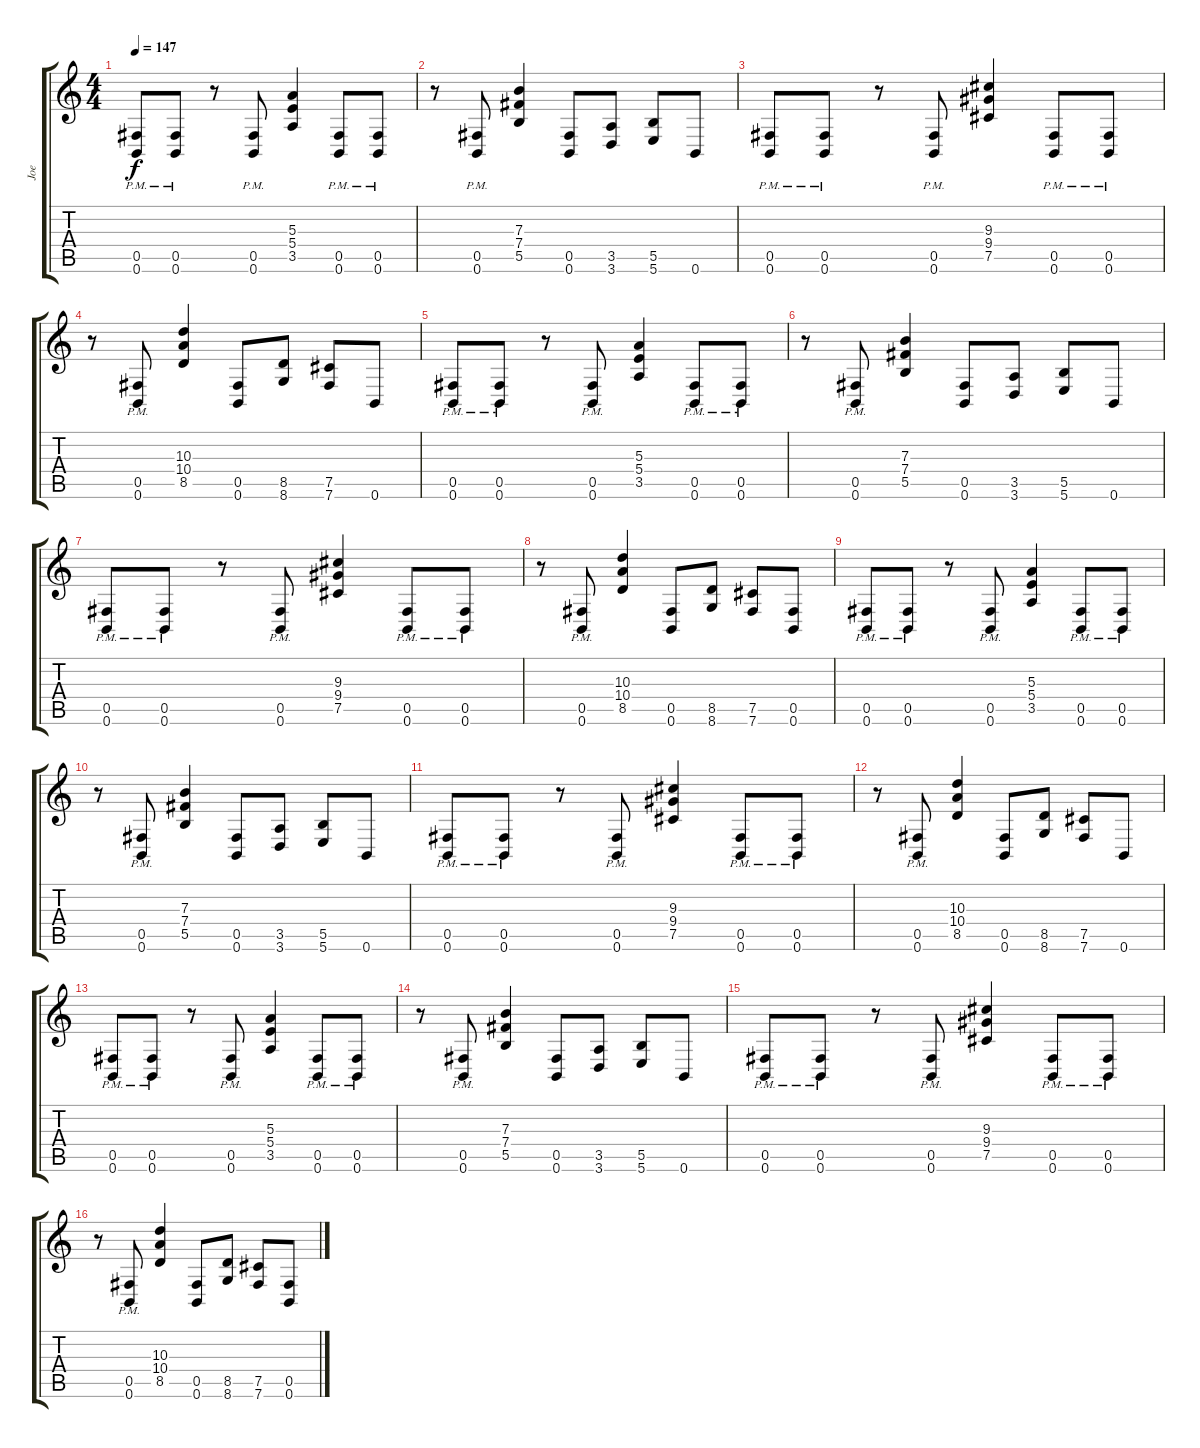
\track ("Joe" "Joe") {instrument electricguitarjazz}
\staff {score tabs}
\tuning (Db4 Ab3 E3 B2 Gb2 B1) {hide}
\ts (4 4)
\tempo 147
\clef g2
\ks c
(0.5{pm} 0.6{pm}).8{dy f instrument distortionguitar} (0.5{pm} 0.6{pm}).8 r.8 (0.5{pm} 0.6{pm}).8 (5.3 5.4 3.5).4 (0.5{pm} 0.6{pm}).8 (0.5{pm} 0.6{pm}).8 |
r.8 (0.5{pm} 0.6{pm}).8 (7.3 7.4 5.5).4 (0.5 0.6).8 (3.5 3.6).8 (5.5 5.6).8 0.6.8 |
(0.5{pm} 0.6{pm}).8 (0.5{pm} 0.6{pm}).8 r.8 (0.5{pm} 0.6{pm}).8 (9.3 9.4 7.5).4 (0.5{pm} 0.6{pm}).8 (0.5{pm} 0.6{pm}).8 |
r.8 (0.5{pm} 0.6{pm}).8 (10.3 10.4 8.5).4 (0.5 0.6).8 (8.5 8.6).8 (7.5 7.6).8 0.6.8 |
(0.5{pm} 0.6{pm}).8{instrument distortionguitar} (0.5{pm} 0.6{pm}).8 r.8 (0.5{pm} 0.6{pm}).8 (5.3 5.4 3.5).4 (0.5{pm} 0.6{pm}).8 (0.5{pm} 0.6{pm}).8 |
r.8 (0.5{pm} 0.6{pm}).8 (7.3 7.4 5.5).4 (0.5 0.6).8 (3.5 3.6).8 (5.5 5.6).8 0.6.8 |
(0.5{pm} 0.6{pm}).8 (0.5{pm} 0.6{pm}).8 r.8 (0.5{pm} 0.6{pm}).8 (9.3 9.4 7.5).4 (0.5{pm} 0.6{pm}).8 (0.5{pm} 0.6{pm}).8 |
r.8 (0.5{pm} 0.6{pm}).8 (10.3 10.4 8.5).4 (0.5 0.6).8 (8.5 8.6).8 (7.5 7.6).8 (0.5 0.6).8 |
(0.5{pm} 0.6{pm}).8 (0.5{pm} 0.6{pm}).8 r.8 (0.5{pm} 0.6{pm}).8 (5.3 5.4 3.5).4 (0.5{pm} 0.6{pm}).8 (0.5{pm} 0.6{pm}).8 |
r.8 (0.5{pm} 0.6{pm}).8 (7.3 7.4 5.5).4 (0.5 0.6).8 (3.5 3.6).8 (5.5 5.6).8 0.6.8 |
(0.5{pm} 0.6{pm}).8 (0.5{pm} 0.6{pm}).8 r.8 (0.5{pm} 0.6{pm}).8 (9.3 9.4 7.5).4 (0.5{pm} 0.6{pm}).8 (0.5{pm} 0.6{pm}).8 |
r.8 (0.5{pm} 0.6{pm}).8 (10.3 10.4 8.5).4 (0.5 0.6).8 (8.5 8.6).8 (7.5 7.6).8 0.6.8 |
(0.5{pm} 0.6{pm}).8{instrument distortionguitar} (0.5{pm} 0.6{pm}).8 r.8 (0.5{pm} 0.6{pm}).8 (5.3 5.4 3.5).4 (0.5{pm} 0.6{pm}).8 (0.5{pm} 0.6{pm}).8 |
r.8 (0.5{pm} 0.6{pm}).8 (7.3 7.4 5.5).4 (0.5 0.6).8 (3.5 3.6).8 (5.5 5.6).8 0.6.8 |
(0.5{pm} 0.6{pm}).8 (0.5{pm} 0.6{pm}).8 r.8 (0.5{pm} 0.6{pm}).8 (9.3 9.4 7.5).4 (0.5{pm} 0.6{pm}).8 (0.5{pm} 0.6{pm}).8 |
r.8 (0.5{pm} 0.6{pm}).8 (10.3 10.4 8.5).4 (0.5 0.6).8 (8.5 8.6).8 (7.5 7.6).8 (0.5 0.6).8
